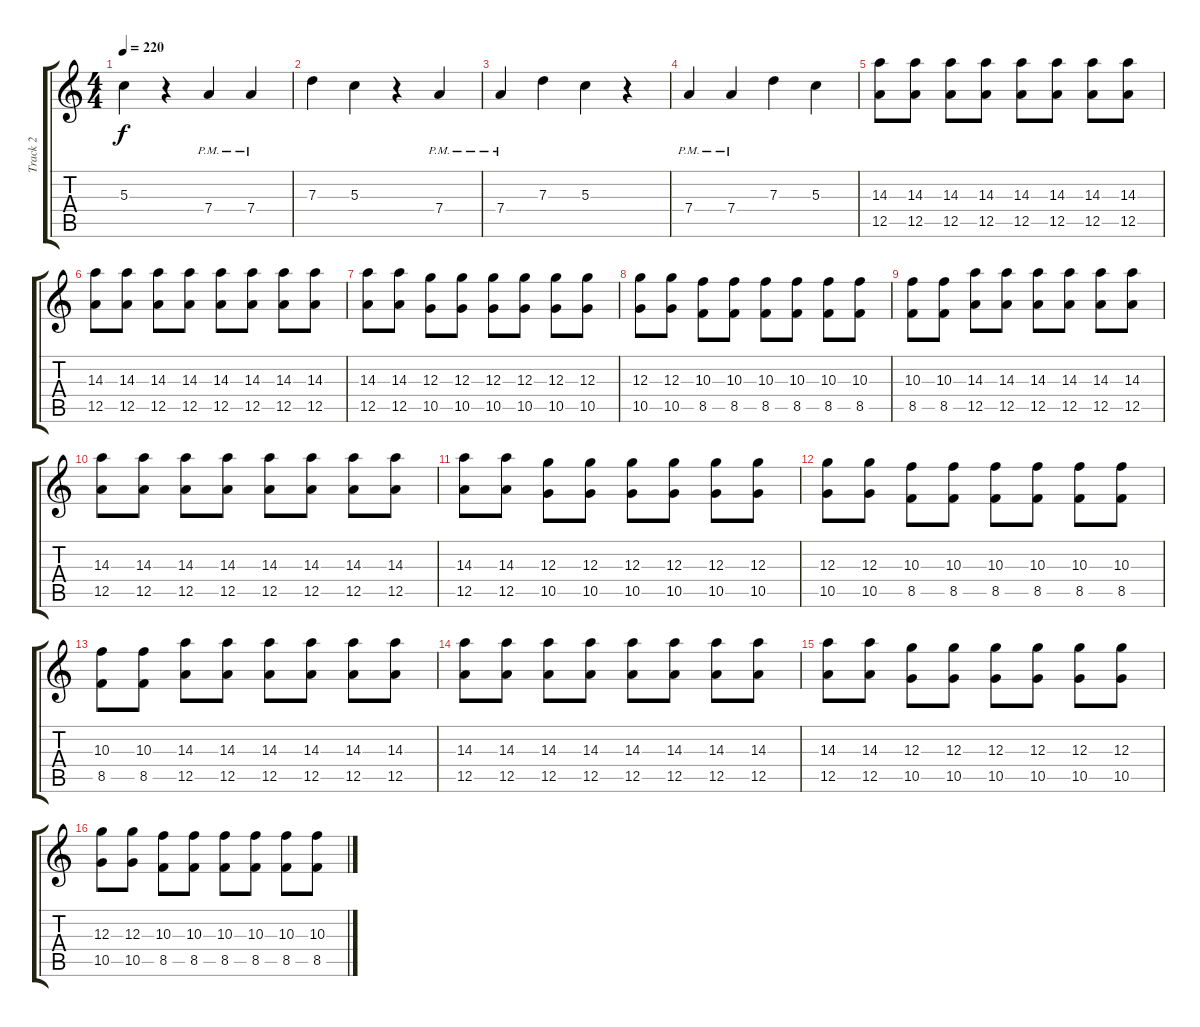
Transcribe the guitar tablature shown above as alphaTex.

\track ("Track 2" "Track 2") {instrument distortionguitar}
\staff {score tabs}
\tuning (E4 B3 G3 D3 A2 E2) {hide}
\ts (4 4)
\tempo 220
\clef g2
\ks c
5.3.4{dy f} r.4 7.4{pm}.4 7.4{pm}.4 |
7.3.4 5.3.4 r.4 7.4{pm}.4 |
7.4{pm}.4 7.3.4 5.3.4 r.4 |
7.4{pm}.4 7.4{pm}.4 7.3.4 5.3.4 |
(14.3 12.5).8 (14.3 12.5).8 (14.3 12.5).8 (14.3 12.5).8 (14.3 12.5).8 (14.3 12.5).8 (14.3 12.5).8 (14.3 12.5).8 |
(14.3 12.5).8 (14.3 12.5).8 (14.3 12.5).8 (14.3 12.5).8 (14.3 12.5).8 (14.3 12.5).8 (14.3 12.5).8 (14.3 12.5).8 |
(14.3 12.5).8 (14.3 12.5).8 (12.3 10.5).8 (12.3 10.5).8 (12.3 10.5).8 (12.3 10.5).8 (12.3 10.5).8 (12.3 10.5).8 |
(12.3 10.5).8 (12.3 10.5).8 (10.3 8.5).8 (10.3 8.5).8 (10.3 8.5).8 (10.3 8.5).8 (10.3 8.5).8 (10.3 8.5).8 |
(10.3 8.5).8 (10.3 8.5).8 (14.3 12.5).8 (14.3 12.5).8 (14.3 12.5).8 (14.3 12.5).8 (14.3 12.5).8 (14.3 12.5).8 |
(14.3 12.5).8 (14.3 12.5).8 (14.3 12.5).8 (14.3 12.5).8 (14.3 12.5).8 (14.3 12.5).8 (14.3 12.5).8 (14.3 12.5).8 |
(14.3 12.5).8 (14.3 12.5).8 (12.3 10.5).8 (12.3 10.5).8 (12.3 10.5).8 (12.3 10.5).8 (12.3 10.5).8 (12.3 10.5).8 |
(12.3 10.5).8 (12.3 10.5).8 (10.3 8.5).8 (10.3 8.5).8 (10.3 8.5).8 (10.3 8.5).8 (10.3 8.5).8 (10.3 8.5).8 |
(10.3 8.5).8 (10.3 8.5).8 (14.3 12.5).8 (14.3 12.5).8 (14.3 12.5).8 (14.3 12.5).8 (14.3 12.5).8 (14.3 12.5).8 |
(14.3 12.5).8 (14.3 12.5).8 (14.3 12.5).8 (14.3 12.5).8 (14.3 12.5).8 (14.3 12.5).8 (14.3 12.5).8 (14.3 12.5).8 |
(14.3 12.5).8 (14.3 12.5).8 (12.3 10.5).8 (12.3 10.5).8 (12.3 10.5).8 (12.3 10.5).8 (12.3 10.5).8 (12.3 10.5).8 |
(12.3 10.5).8 (12.3 10.5).8 (10.3 8.5).8 (10.3 8.5).8 (10.3 8.5).8 (10.3 8.5).8 (10.3 8.5).8 (10.3 8.5).8
